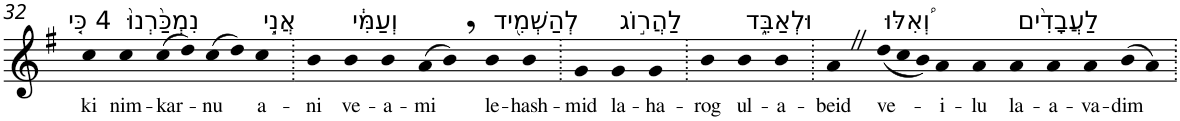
**kern	**text
*part1	*part1
*staff1	*staff1
*I"Piano	*
*I'Pno	*
!!LO:PB:g=z
*clefG2	*
*k[f#]	*
*G:	*
=32	=32
!LO:TX:a:t=4 כִּ֤י	!
!	!LO:LY:b
4cc	ki
!LO:TX:a:t=נִמְכַּ֙רְנוּ֙	!
!	!LO:LY:b
4cc	nim-
!	!LO:LY:b
(>8cc	-kar-
8dd)	.
!	!LO:LY:b
(>8cc	-nu
8dd)	.
!LO:TX:a:t=אֲנִ֣י	!
!	!LO:LY:b
4cc	a-
=33.	=33.
!	!LO:LY:b
4b	-ni
!LO:TX:a:t=וְעַמִּ֔י	!
!	!LO:LY:b
4b	ve-
!	!LO:LY:b
4b	-a-
!	!LO:LY:b
(>8a	-mi
8b,)	.
!LO:TX:a:t=לְהַשְׁמִ֖יד	!
!	!LO:LY:b
4b	le-
!	!LO:LY:b
4b	-hash-
=34.	=34.
!	!LO:LY:b
4g	-mid
!LO:TX:a:t=לַהֲר֣וֹג	!
!	!LO:LY:b
4g	la-
!	!LO:LY:b
4g	-ha-
=35.	=35.
!	!LO:LY:b
4b	-rog
!LO:TX:a:t=וּלְאַבֵּ֑ד	!
!	!LO:LY:b
4b	ul-
!	!LO:LY:b
4b	-a-
=36.	=36.
!	!LO:LY:b
4aZ	-beid
*Xtuplet	*
!LO:TX:a:t=וְ֠אִלּוּ	!
!	!LO:LY:b
(<12dd	ve-
12cc	.
12b)	.
!	!LO:LY:b
4a	-i-
!	!LO:LY:b
4a	-lu
!LO:TX:a:t=לַעֲבָדִ֨ים	!
!	!LO:LY:b
4a	la-
!	!LO:LY:b
4a	-a-
!	!LO:LY:b
4a	-va-
!	!LO:LY:b
(>8b	-dim
8a)	.
=.	=.
*-	*-
